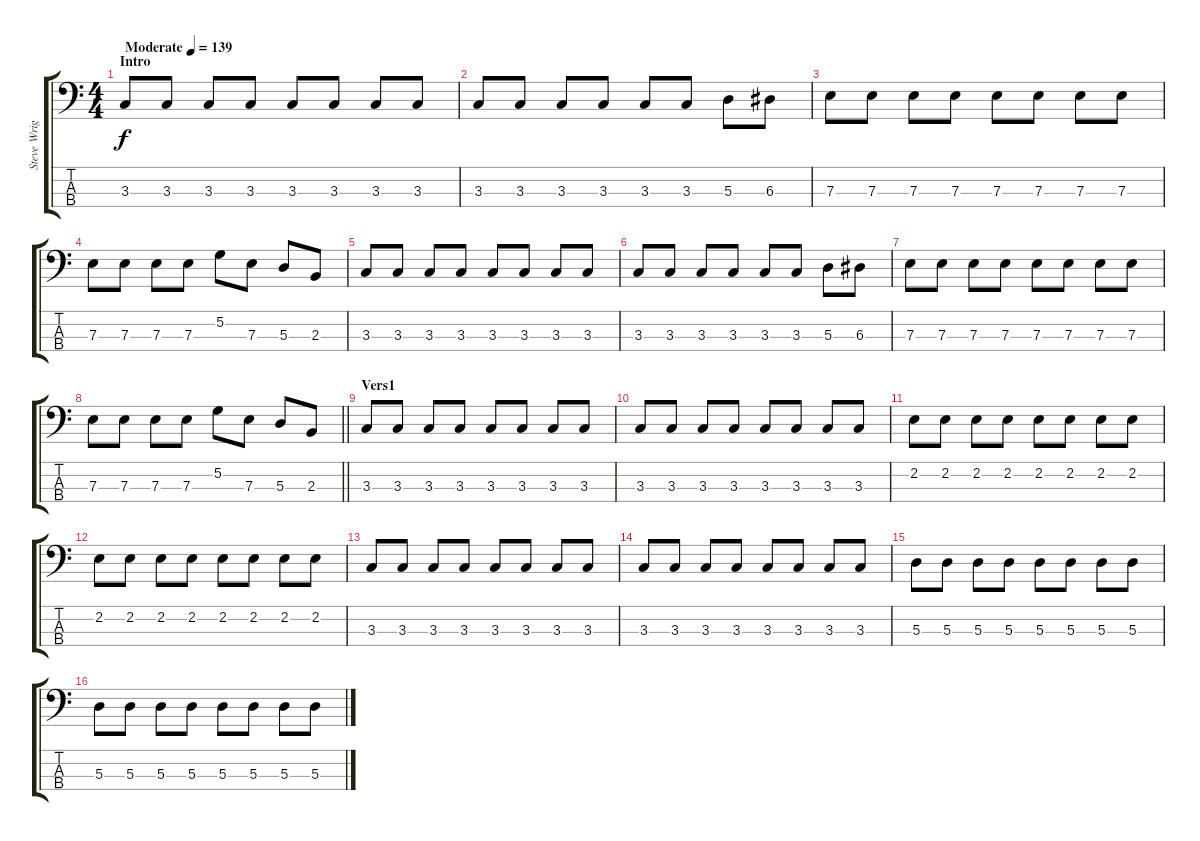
\track ("Steve Wright" "Steve Wrig") {instrument electricbassfinger}
\staff {score tabs}
\tuning (G2 D2 A1 E1) {hide}
\ts (4 4)
\section ("" "Intro")
\tempo (139 "Moderate")
\clef f4
\ks c
3.3.8{dy f instrument electricbassfinger} 3.3.8 3.3.8 3.3.8 3.3.8 3.3.8 3.3.8 3.3.8 |
3.3.8 3.3.8 3.3.8 3.3.8 3.3.8 3.3.8 5.3.8 6.3.8 |
7.3.8 7.3.8 7.3.8 7.3.8 7.3.8 7.3.8 7.3.8 7.3.8 |
7.3.8 7.3.8 7.3.8 7.3.8 5.2.8 7.3.8 5.3.8 2.3.8 |
3.3.8 3.3.8 3.3.8 3.3.8 3.3.8 3.3.8 3.3.8 3.3.8 |
3.3.8 3.3.8 3.3.8 3.3.8 3.3.8 3.3.8 5.3.8 6.3.8 |
7.3.8 7.3.8 7.3.8 7.3.8 7.3.8 7.3.8 7.3.8 7.3.8 |
\barLineRight lightlight
7.3.8 7.3.8 7.3.8 7.3.8 5.2.8 7.3.8 5.3.8 2.3.8 |
\section ("" "Vers1")
3.3.8 3.3.8 3.3.8 3.3.8 3.3.8 3.3.8 3.3.8 3.3.8 |
3.3.8 3.3.8 3.3.8 3.3.8 3.3.8 3.3.8 3.3.8 3.3.8 |
2.2.8 2.2.8 2.2.8 2.2.8 2.2.8 2.2.8 2.2.8 2.2.8 |
2.2.8 2.2.8 2.2.8 2.2.8 2.2.8 2.2.8 2.2.8 2.2.8 |
3.3.8 3.3.8 3.3.8 3.3.8 3.3.8 3.3.8 3.3.8 3.3.8 |
3.3.8 3.3.8 3.3.8 3.3.8 3.3.8 3.3.8 3.3.8 3.3.8 |
5.3.8 5.3.8 5.3.8 5.3.8 5.3.8 5.3.8 5.3.8 5.3.8 |
5.3.8 5.3.8 5.3.8 5.3.8 5.3.8 5.3.8 5.3.8 5.3.8
